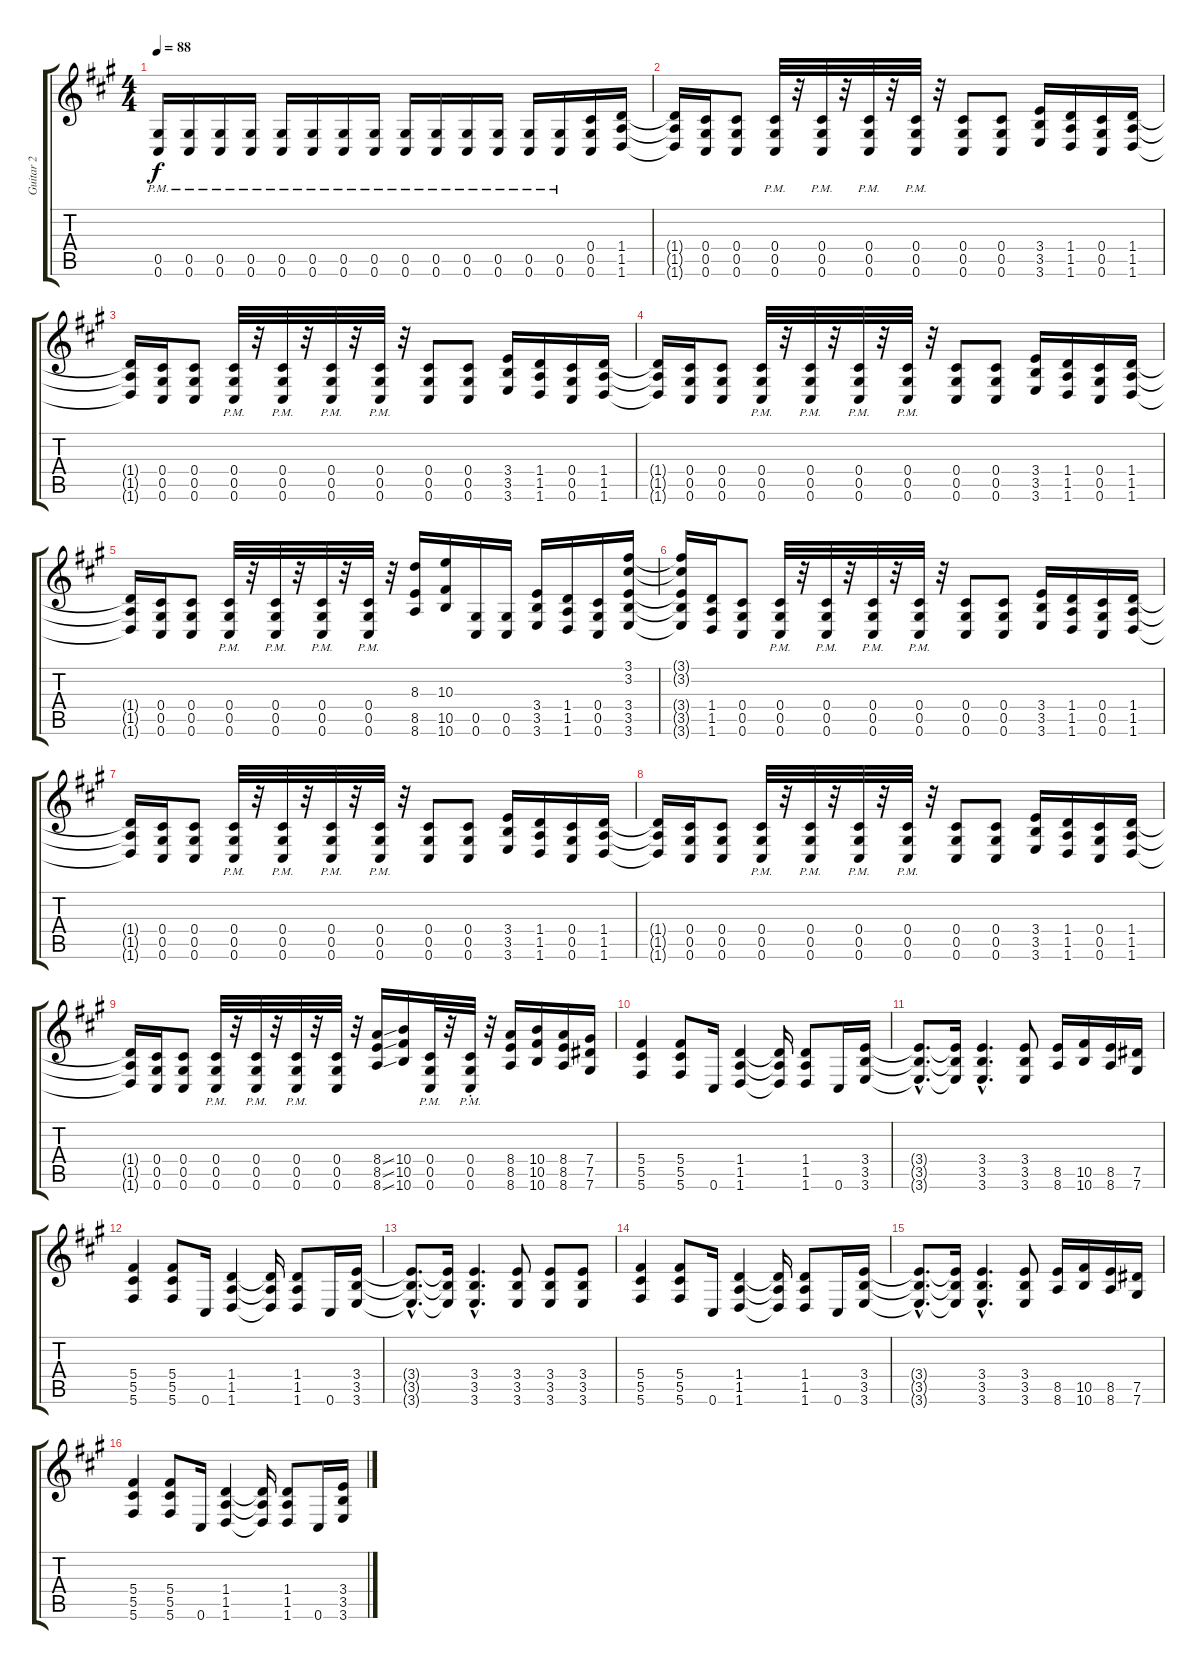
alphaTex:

\track ("Guitar 2" "Guitar 2") {instrument overdrivenguitar}
\staff {score tabs}
\tuning (Eb4 Bb3 Gb3 Db3 Ab2 Db2) {hide}
\ts (4 4)
\tempo 88
\clef g2
\ks f#minor
(0.5{pm} 0.6{pm}).16{dy f} (0.5{pm} 0.6{pm}).16 (0.5{pm} 0.6{pm}).16 (0.5{pm} 0.6{pm}).16 (0.5{pm} 0.6{pm}).16 (0.5{pm} 0.6{pm}).16 (0.5{pm} 0.6{pm}).16 (0.5{pm} 0.6{pm}).16 (0.5{pm} 0.6{pm}).16 (0.5{pm} 0.6{pm}).16 (0.5{pm} 0.6{pm}).16 (0.5{pm} 0.6{pm}).16 (0.5{pm} 0.6{pm}).16 (0.5{pm} 0.6{pm}).16 (0.4 0.5 0.6).16 (1.4 1.5 1.6).16 |
(1.4{t} 1.5{t} 1.6{t}).16 (0.4 0.5 0.6).16 (0.4 0.5 0.6).8 (0.4{pm} 0.5{pm} 0.6{pm}).32 r.32 (0.4{pm} 0.5{pm} 0.6{pm}).32 r.32 (0.4{pm} 0.5{pm} 0.6{pm}).32 r.32 (0.4{pm} 0.5{pm} 0.6{pm}).32 r.32 (0.4 0.5 0.6).8 (0.4 0.5 0.6).8 (3.4 3.5 3.6).16 (1.4 1.5 1.6).16 (0.4 0.5 0.6).16 (1.4 1.5 1.6).16 |
(1.4{t} 1.5{t} 1.6{t}).16 (0.4 0.5 0.6).16 (0.4 0.5 0.6).8 (0.4{pm} 0.5{pm} 0.6{pm}).32 r.32 (0.4{pm} 0.5{pm} 0.6{pm}).32 r.32 (0.4{pm} 0.5{pm} 0.6{pm}).32 r.32 (0.4{pm} 0.5{pm} 0.6{pm}).32 r.32 (0.4 0.5 0.6).8 (0.4 0.5 0.6).8 (3.4 3.5 3.6).16 (1.4 1.5 1.6).16 (0.4 0.5 0.6).16 (1.4 1.5 1.6).16 |
(1.4{t} 1.5{t} 1.6{t}).16 (0.4 0.5 0.6).16 (0.4 0.5 0.6).8 (0.4{pm} 0.5{pm} 0.6{pm}).32 r.32 (0.4{pm} 0.5{pm} 0.6{pm}).32 r.32 (0.4{pm} 0.5{pm} 0.6{pm}).32 r.32 (0.4{pm} 0.5{pm} 0.6{pm}).32 r.32 (0.4 0.5 0.6).8 (0.4 0.5 0.6).8 (3.4 3.5 3.6).16 (1.4 1.5 1.6).16 (0.4 0.5 0.6).16 (1.4 1.5 1.6).16 |
(1.4{t} 1.5{t} 1.6{t}).16 (0.4 0.5 0.6).16 (0.4 0.5 0.6).8 (0.4{pm} 0.5{pm} 0.6{pm}).32 r.32 (0.4{pm} 0.5{pm} 0.6{pm}).32 r.32 (0.4{pm} 0.5{pm} 0.6{pm}).32 r.32 (0.4{pm} 0.5{pm} 0.6{pm}).32 r.32 (8.3 8.5 8.6).16 (10.3 10.5 10.6).16 (0.5 0.6).16 (0.5 0.6).16 (3.4 3.5 3.6).16 (1.4 1.5 1.6).16 (0.4 0.5 0.6).16 (3.1 3.2 3.4 3.5 3.6).16 |
(3.1{t} 3.2{t} 3.4{t} 3.5{t} 3.6{t}).16 (1.4 1.5 1.6).16 (0.4 0.5 0.6).8 (0.4{pm} 0.5{pm} 0.6{pm}).32 r.32 (0.4{pm} 0.5{pm} 0.6{pm}).32 r.32 (0.4{pm} 0.5{pm} 0.6{pm}).32 r.32 (0.4{pm} 0.5{pm} 0.6{pm}).32 r.32 (0.4 0.5 0.6).8 (0.4 0.5 0.6).8 (3.4 3.5 3.6).16 (1.4 1.5 1.6).16 (0.4 0.5 0.6).16 (1.4 1.5 1.6).16 |
(1.4{t} 1.5{t} 1.6{t}).16 (0.4 0.5 0.6).16 (0.4 0.5 0.6).8 (0.4{pm} 0.5{pm} 0.6{pm}).32 r.32 (0.4{pm} 0.5{pm} 0.6{pm}).32 r.32 (0.4{pm} 0.5{pm} 0.6{pm}).32 r.32 (0.4{pm} 0.5{pm} 0.6{pm}).32 r.32 (0.4 0.5 0.6).8 (0.4 0.5 0.6).8 (3.4 3.5 3.6).16 (1.4 1.5 1.6).16 (0.4 0.5 0.6).16 (1.4 1.5 1.6).16 |
(1.4{t} 1.5{t} 1.6{t}).16 (0.4 0.5 0.6).16 (0.4 0.5 0.6).8 (0.4{pm} 0.5{pm} 0.6{pm}).32 r.32 (0.4{pm} 0.5{pm} 0.6{pm}).32 r.32 (0.4{pm} 0.5{pm} 0.6{pm}).32 r.32 (0.4{pm} 0.5{pm} 0.6{pm}).32 r.32 (0.4 0.5 0.6).8 (0.4 0.5 0.6).8 (3.4 3.5 3.6).16 (1.4 1.5 1.6).16 (0.4 0.5 0.6).16 (1.4 1.5 1.6).16 |
(1.4{t} 1.5{t} 1.6{t}).16 (0.4 0.5 0.6).16 (0.4 0.5 0.6).8 (0.4{pm} 0.5{pm} 0.6{pm}).32 r.32 (0.4{pm} 0.5{pm} 0.6{pm}).32 r.32 (0.4{pm} 0.5{pm} 0.6{pm}).32 r.32 (0.4 0.5 0.6).32 r.32 (8.4{ss} 8.5{ss} 8.6{ss}).16 (10.4 10.5 10.6).16 (0.4{pm} 0.5{pm} 0.6{pm}).32 r.32 (0.4{pm} 0.5{st} 0.6{pm}).32 r.32 (8.4 8.5 8.6).16 (10.4 10.5 10.6).16 (8.4 8.5 8.6).16 (7.4 7.5 7.6).16 |
(5.4 5.5 5.6).4 (5.4 5.5 5.6).8 0.6.16 (1.4 1.5 1.6).4 (1.4{t} 1.5{t} 1.6{t}).16 (1.4 1.5 1.6).8 0.6.16 (3.4 3.5 3.6).16 |
(3.4{hac t} 3.5{hac t} 3.6{hac t}).8{d} (3.4{t} 3.5{t} 3.6{t}).16 (3.4{hac} 3.5{hac} 3.6{hac}).4{d} (3.4 3.5 3.6).8 (8.5 8.6).16 (10.5 10.6).16 (8.5 8.6).16 (7.5 7.6).16 |
(5.4 5.5 5.6).4 (5.4 5.5 5.6).8 0.6.16 (1.4 1.5 1.6).4 (1.4{t} 1.5{t} 1.6{t}).16 (1.4 1.5 1.6).8 0.6.16 (3.4 3.5 3.6).16 |
(3.4{hac t} 3.5{hac t} 3.6{hac t}).8{d} (3.4{t} 3.5{t} 3.6{t}).16 (3.4{hac} 3.5{hac} 3.6{hac}).4{d} (3.4 3.5 3.6).8 (3.4 3.5 3.6).8 (3.4 3.5 3.6).8 |
(5.4 5.5 5.6).4 (5.4 5.5 5.6).8 0.6.16 (1.4 1.5 1.6).4 (1.4{t} 1.5{t} 1.6{t}).16 (1.4 1.5 1.6).8 0.6.16 (3.4 3.5 3.6).16 |
(3.4{hac t} 3.5{hac t} 3.6{hac t}).8{d} (3.4{t} 3.5{t} 3.6{t}).16 (3.4{hac} 3.5{hac} 3.6{hac}).4{d} (3.4 3.5 3.6).8 (8.5 8.6).16 (10.5 10.6).16 (8.5 8.6).16 (7.5 7.6).16 |
(5.4 5.5 5.6).4 (5.4 5.5 5.6).8 0.6.16 (1.4 1.5 1.6).4 (1.4{t} 1.5{t} 1.6{t}).16 (1.4 1.5 1.6).8 0.6.16 (3.4 3.5 3.6).16
